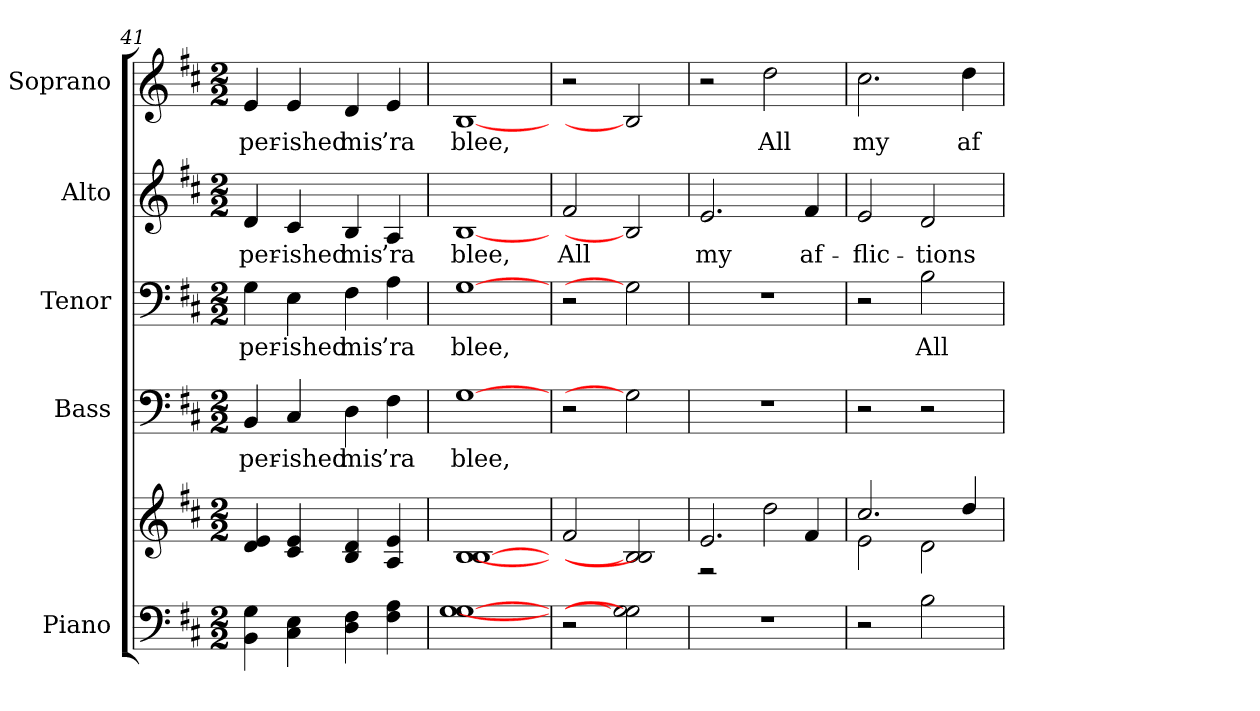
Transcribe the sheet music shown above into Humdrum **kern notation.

**kern	**kern	**kern	**text	**kern	**text	**kern	**text	**kern	**text
*part5	*part5	*part4	*part4	*part3	*part3	*part2	*part2	*part1	*part1
*staff6	*staff5	*staff4	*staff4	*staff3	*staff3	*staff2	*staff2	*staff1	*staff1
*I"Piano	*	*I"Bass	*	*I"Tenor	*	*I"Alto	*	*I"Soprano	*
*I'Pno.	*	*I'B.	*	*I'T.	*	*I'A.	*	*I'S.	*
*clefF4	*clefG2	*clefF4	*	*clefF4	*	*clefG2	*	*clefG2	*
*k[f#c#]	*k[f#c#]	*k[f#c#]	*	*k[f#c#]	*	*k[f#c#]	*	*k[f#c#]	*
*D:	*D:	*D:	*	*D:	*	*D:	*	*D:	*
*M2/2	*M2/2	*M2/2	*	*M2/2	*	*M2/2	*	*M2/2	*
=41	=41	=41	=41	=41	=41	=41	=41	=41	=41
!	!	!	!LO:LY:b:color=#000000	!	!	!	!	!	!
!	!	!	!	!	!LO:LY:b:color=#000000	!	!	!	!
!	!	!	!	!	!	!	!LO:LY:b:color=#000000	!	!
!	!	!	!	!	!	!	!	!	!LO:LY:b:color=#000000
4BBi\ 4Gi	4di/ 4ei	4BBi/	per-	4Gi\	per-	4di/	per-	4ei/	per-
!	!	!	!LO:LY:b:color=#000000	!	!	!	!	!	!
!	!	!	!	!	!LO:LY:b:color=#000000	!	!	!	!
!	!	!	!	!	!	!	!LO:LY:b:color=#000000	!	!
!	!	!	!	!	!	!	!	!	!LO:LY:b:color=#000000
4C#i\ 4Ei	4c#i/ 4ei	4C#i/	-ished	4Ei\	-ished	4c#i/	-ished	4ei/	-ished
!	!	!	!LO:LY:b:color=#000000	!	!	!	!	!	!
!	!	!	!	!	!LO:LY:b:color=#000000	!	!	!	!
!	!	!	!	!	!	!	!LO:LY:b:color=#000000	!	!
!	!	!	!	!	!	!	!	!	!LO:LY:b:color=#000000
4Di\ 4F#i	4Bi/ 4di	4Di\	mis	4F#i\	mis	4Bi/	mis	4di/	mis
!	!	!	!LO:LY:b:color=#000000	!	!	!	!	!	!
!	!	!	!	!	!LO:LY:b:color=#000000	!	!	!	!
!	!	!	!	!	!	!	!LO:LY:b:color=#000000	!	!
!	!	!	!	!	!	!	!	!	!LO:LY:b:color=#000000
4F#i\ 4Ai	4Ai/ 4ei	4F#i\	’ra	4Ai\	’ra	4Ai/	’ra	4ei/	’ra
=42	=42	=42	=42	=42	=42	=42	=42	=42	=42
!	!	!	!LO:LY:b:color=#000000	!	!	!	!	!	!
!	!	!	!	!	!LO:LY:b:color=#000000	!	!	!	!
!	!	!	!	!	!	!	!LO:LY:b:color=#000000	!	!
!	!	!	!	!	!	!	!	!	!LO:LY:b:color=#000000
[1Gi [1Gi	[1Bi [1Bi	[1Gi	blee,	[1Gi	blee,	[1Bi	blee,	[1Bi	blee,
=43	=43	=43	=43	=43	=43	=43	=43	=43	=43
!	!	!	!	!	!	!	!LO:LY:b:color=#000000	!	!
2r	2f#i/	2r	.	2r	.	2f#i/	All	2r	.
2Gi] 2Gi]	2Bi] 2Bi]	2Gi]	.	2Gi]	.	2Bi]	.	2Bi]	.
=44	=44	=44	=44	=44	=44	=44	=44	=44	=44
*	*^	*	*	*	*	*	*	*	*
!	!	!	!	!	!	!	!	!LO:LY:b:color=#000000	!	!
1r	2.ei/	2r	1r	.	1r	.	2.ei/	my	2r	.
!	!	!	!	!	!	!	!	!	!	!LO:LY:b:color=#000000
.	.	2ddi\	.	.	.	.	.	.	2ddi\	All
!	!	!	!	!	!	!	!	!LO:LY:b:color=#000000	!	!
.	4f#i/	.	.	.	.	.	4f#i/	af-	.	.
=45	=45	=45	=45	=45	=45	=45	=45	=45	=45	=45
!	!	!	!	!	!	!	!	!LO:LY:b:color=#000000	!	!
!	!	!	!	!	!	!	!	!	!	!LO:LY:b:color=#000000
2r	2.cc#i/	2ei\	2r	.	2r	.	2ei/	-flic-	2.cc#i\	my
!	!	!	!	!	!	!LO:LY:b:color=#000000	!	!	!	!
!	!	!	!	!	!	!	!	!LO:LY:b:color=#000000	!	!
2Bi\	.	2di\	2r	.	2Bi\	All	2di/	-tions	.	.
!	!	!	!	!	!	!	!	!	!	!LO:LY:b:color=#000000
.	4ddi/	.	.	.	.	.	.	.	4ddi\	af-
*	*v	*v	*	*	*	*	*	*	*	*
=	=	=	=	=	=	=	=	=	=
*-	*-	*-	*-	*-	*-	*-	*-	*-	*-
